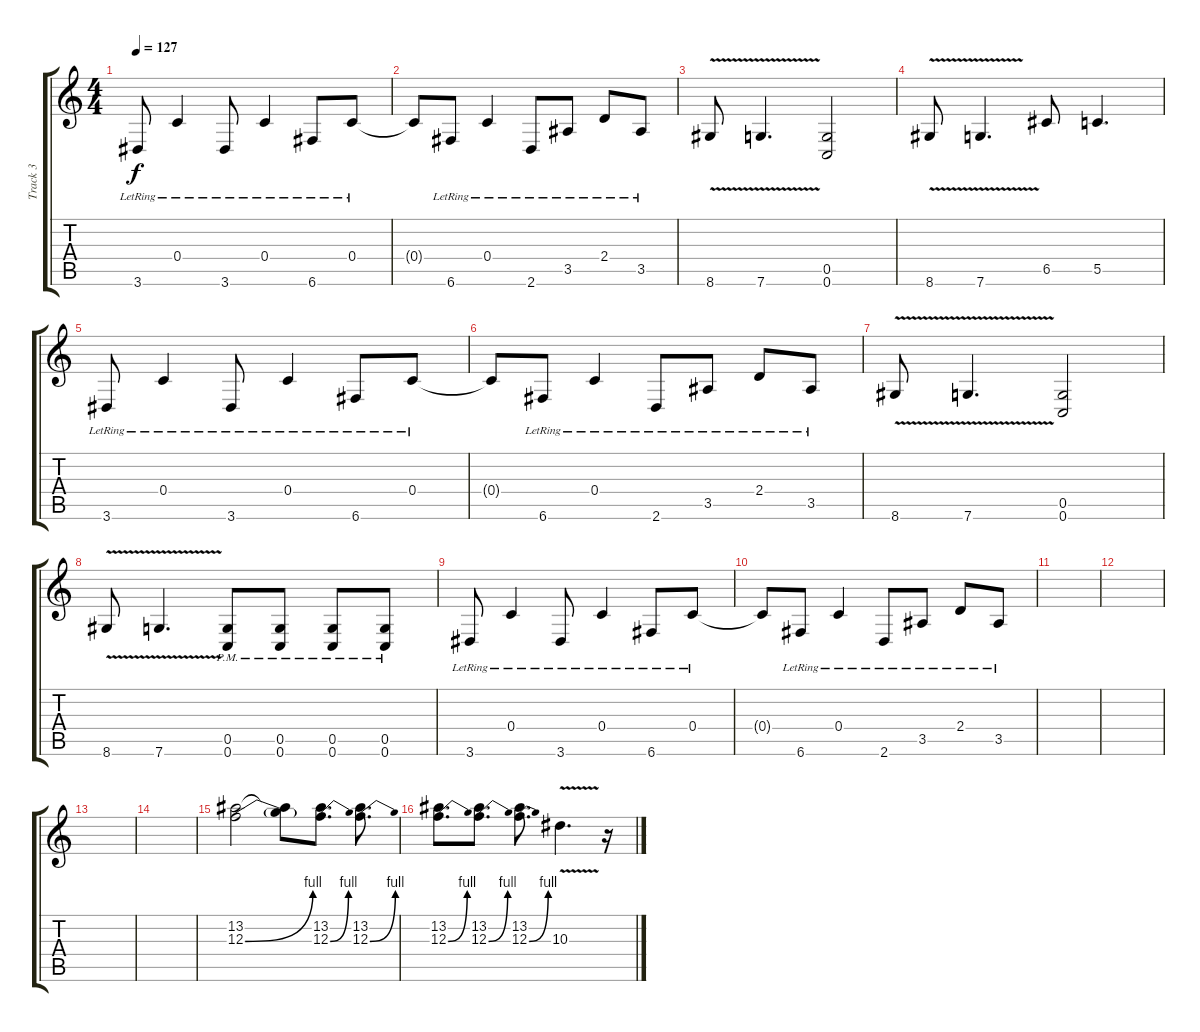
\track ("Track 3" "Track 3") {instrument distortionguitar}
\staff {score tabs}
\tuning (D4 A3 F3 C3 G2 C2) {hide}
\ts (4 4)
\tempo 127
\clef g2
\ks c
3.6{lr}.8{dy f} 0.4{lr}.4 3.6{lr}.8 0.4{lr}.4 6.6{lr}.8 0.4{lr}.8 |
0.4{t}.8 6.6{lr}.8 0.4{lr}.4 2.6{lr}.8 3.5{lr}.8 2.4{lr}.8 3.5{lr}.8 |
8.6{v}.8 7.6{v}.4{d} (0.5 0.6).2 |
8.6{v}.8 7.6{v}.4{d} 6.5.8 5.5.4{d} |
3.6{lr}.8 0.4{lr}.4 3.6{lr}.8 0.4{lr}.4 6.6{lr}.8 0.4{lr}.8 |
0.4{t}.8 6.6{lr}.8 0.4{lr}.4 2.6{lr}.8 3.5{lr}.8 2.4{lr}.8 3.5{lr}.8 |
8.6{v}.8 7.6{v}.4{d} (0.5 0.6).2 |
8.6{v}.8 7.6{v}.4{d} (0.5{pm} 0.6{pm}).8 (0.5{pm} 0.6{pm}).8 (0.5{pm} 0.6{pm}).8 (0.5{pm} 0.6{pm}).8 |
3.6{lr}.8 0.4{lr}.4 3.6{lr}.8 0.4{lr}.4 6.6{lr}.8 0.4{lr}.8 |
0.4{t}.8 6.6{lr}.8 0.4{lr}.4 2.6{lr}.8 3.5{lr}.8 2.4{lr}.8 3.5{lr}.8 |
|
|
|
|
(13.2 12.3{be (bend 0 0 60 4)}).2 (13.2{t} 12.3{t}).8 (13.2 12.3{be (bend 0 0 60 4)}).8{d} (13.2 12.3{be (bend 0 0 60 4)}).8{d} |
(13.2 12.3{be (bend 0 0 60 4)}).8{d} (13.2 12.3{be (bend 0 0 60 4)}).8{d} (13.2 12.3{be (bend 0 0 60 4)}).8{d} 10.3{v}.4{d} r.16
